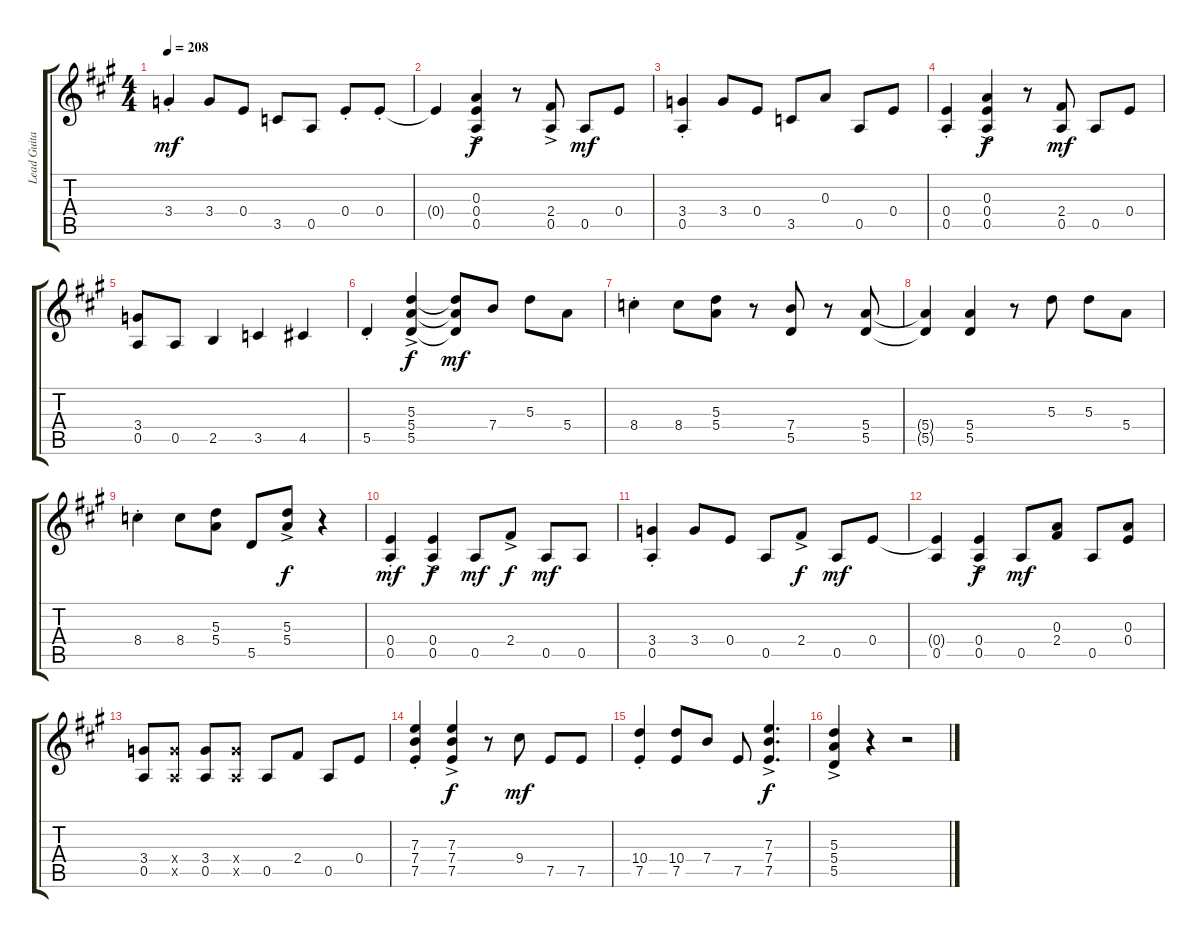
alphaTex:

\track ("Lead Guitar 1 (Duane)" "Lead Guita") {instrument overdrivenguitar}
\staff {score tabs}
\tuning (E4 Db4 A3 E3 A2 E2) {hide}
\ts (4 4)
\tempo 208
\clef g2
\ks a
3.4{st}.4{dy mf} 3.4.8 0.4.8 3.5.8 0.5.8 0.4{st}.8 0.4{st}.8 |
0.4{t}.4 (0.3{ac} 0.4{ac} 0.5{ac}).4{dy f} r.8 (2.4{ac} 0.5{ac}).8 0.5.8{dy mf} 0.4.8 |
(3.4{st} 0.5{st}).4 3.4.8 0.4.8 3.5.8 0.3.8 0.5.8 0.4.8 |
(0.4{st} 0.5{st}).4 (0.3{ac} 0.4{ac} 0.5{ac}).4{dy f} r.8 (2.4 0.5).8{dy mf} 0.5.8 0.4.8 |
(3.4 0.5).8 0.5.8 2.5.4 3.5.4 4.5.4 |
5.5{st}.4 (5.3{ac} 5.4{ac} 5.5{ac}).4{dy f} (5.3{t} 5.4{t} 5.5{t}).8{dy mf} 7.4.8 5.3.8 5.4.8 |
8.4{st}.4 8.4.8 (5.3 5.4).8 r.8 (7.4 5.5).8 r.8 (5.4 5.5).8 |
(5.4{t} 5.5{t}).4 (5.4 5.5).4 r.8 5.3.8 5.3.8 5.4.8 |
8.4{st}.4 8.4.8 (5.3 5.4).8 5.5.8 (5.3{ac} 5.4{ac}).8{dy f} r.4 |
(0.4{st} 0.5{st}).4{dy mf} (0.4{ac} 0.5{ac}).4{dy f} 0.5.8{dy mf} 2.4{ac}.8{dy f} 0.5.8{dy mf} 0.5.8 |
(3.4{st} 0.5{st}).4 3.4.8 0.4.8 0.5.8 2.4{ac}.8{dy f} 0.5.8{dy mf} 0.4.8 |
(0.4{t} 0.5).4 (0.4{ac} 0.5{ac}).4{dy f} 0.5.8{dy mf} (0.3 2.4).8 0.5.8 (0.3 0.4).8 |
(3.4 0.5).8 (3.4{x} 0.5{x}).8 (3.4 0.5).8 (3.4{x} 0.5{x}).8 0.5.8 2.4.8 0.5.8 0.4.8 |
(7.3{st} 7.4{st} 7.5{st}).4 (7.3{ac} 7.4{ac} 7.5{ac}).4{dy f} r.8 9.4.8{dy mf} 7.5.8 7.5.8 |
(10.4{st} 7.5{st}).4 (10.4 7.5).8 7.4.8 7.5.8 (7.3{ac} 7.4{ac} 7.5{ac}).4{d dy f} |
(5.3{ac} 5.4{ac} 5.5{ac}).4 r.4 r.2
